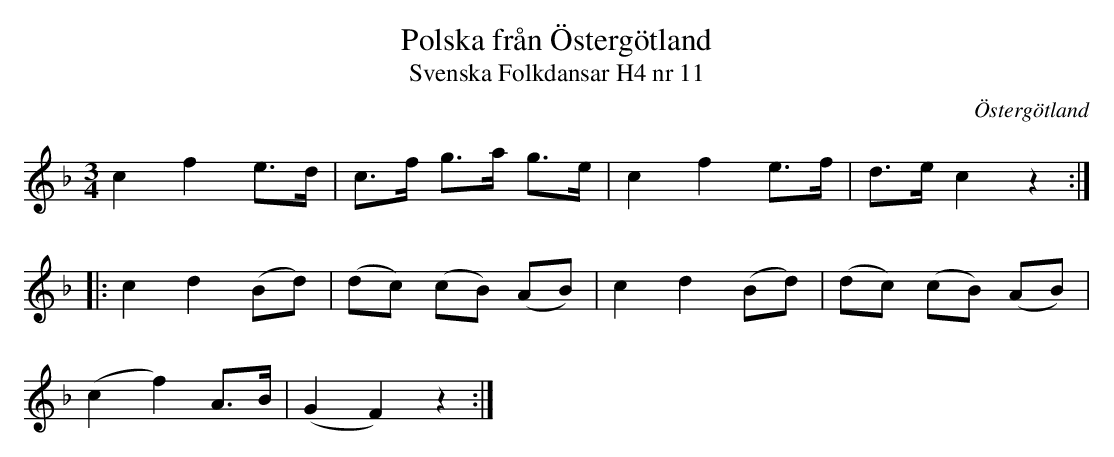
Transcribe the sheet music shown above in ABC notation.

X:1
T:Polska från Östergötland
T:Svenska Folkdansar H4 nr 11
O:Östergötland
L:1/8
M:3/4
L:1/8
K:F
c2 f2 e>d | c>f g>a g>e | c2 f2 e>f | d>e c2 z2 ::
c2 d2 (Bd) | (dc) (cB) (AB) | c2 d2 (Bd) | (dc) (cB) (AB) |
(c2 f2) A>B | (G2 F2) z2 :|
